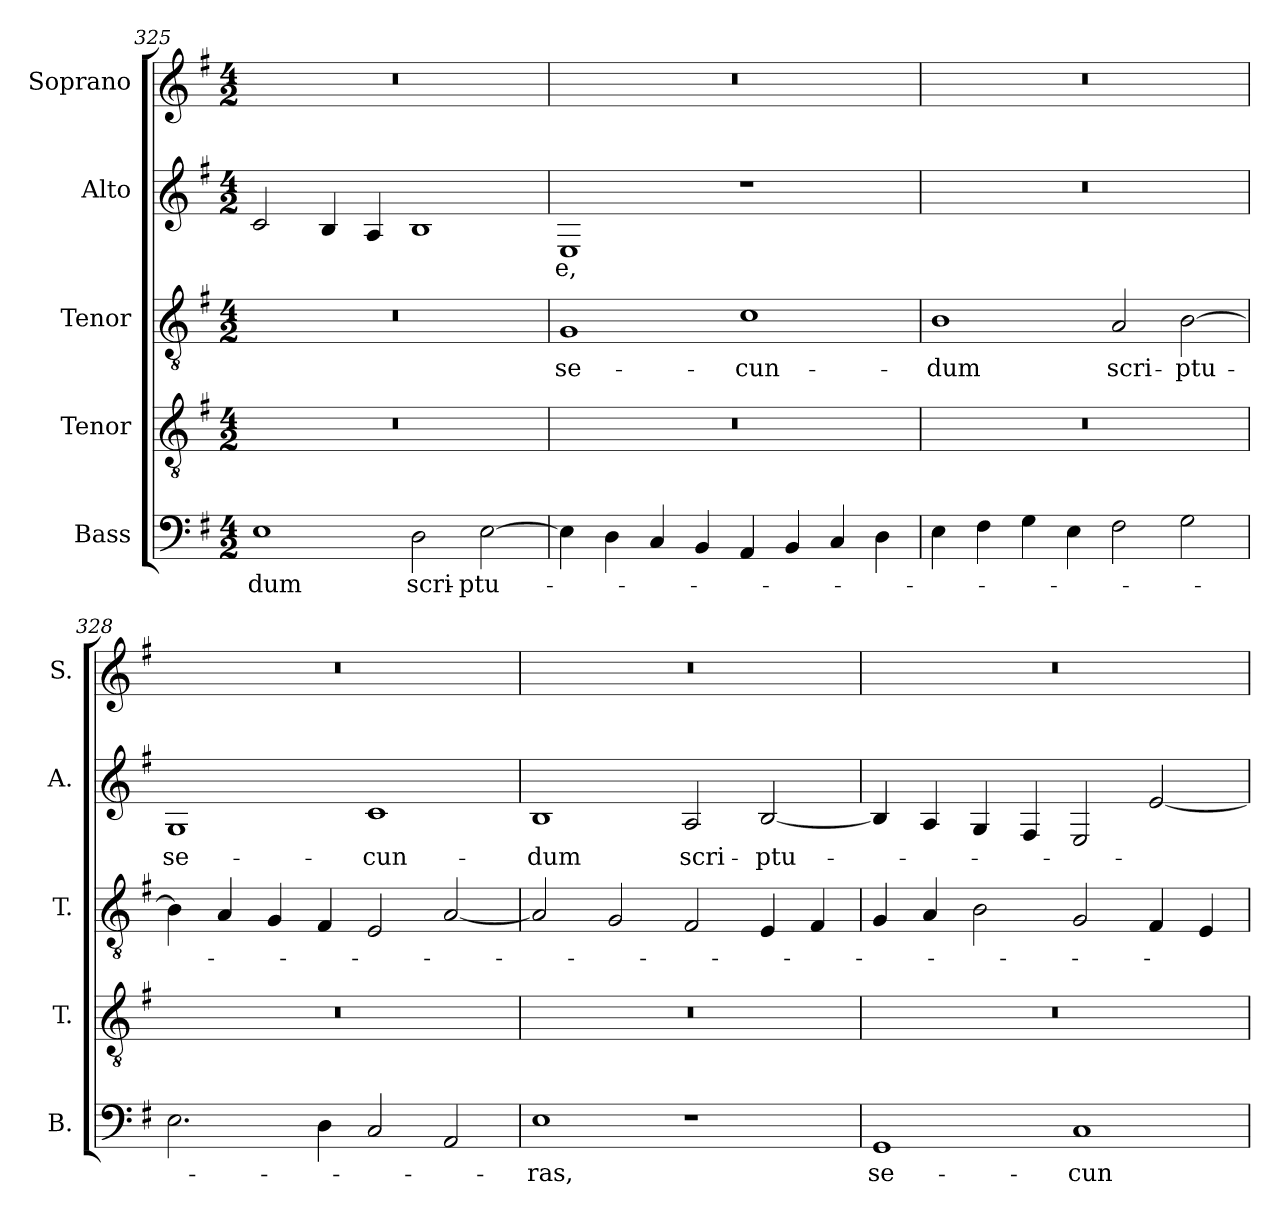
**kern	**text	**kern	**kern	**text	**kern	**text	**kern
*part5	*part5	*part4	*part3	*part3	*part2	*part2	*part1
*staff5	*staff5	*staff4	*staff3	*staff3	*staff2	*staff2	*staff1
*I"Bass	*	*I"Tenor	*I"Tenor	*	*I"Alto	*	*I"Soprano
*I'B.	*	*I'T.	*I'T.	*	*I'A.	*	*I'S.
*clefF4	*	*clefGv2	*clefGv2	*	*clefG2	*	*clefG2
*	*	*ITrd7c12	*ITrd7c12	*	*	*	*
*k[f#]	*	*k[f#]	*k[f#]	*	*k[f#]	*	*k[f#]
*G:	*	*G:	*G:	*	*G:	*	*G:
*M4/2	*	*M4/2	*M4/2	*	*M4/2	*	*M4/2
=325	=325	=325	=325	=325	=325	=325	=325
!	!LO:LY:b:color=#000000	!LO:N:vis=1	!LO:N:vis=1	!	!	!	!LO:N:vis=1
1Ei	-dum	0r	0r	.	2ci/	.	0r
.	.	.	.	.	4Bi/	.	.
.	.	.	.	.	4Ai/	.	.
!	!LO:LY:b:color=#000000	!	!	!	!	!	!
2Di\	scri-	.	.	.	1Bi	.	.
!	!LO:LY:b:color=#000000	!	!	!	!	!	!
[2Ei\	-ptu-	.	.	.	.	.	.
!!LO:LB:g=z
=326	=326	=326	=326	=326	=326	=326	=326
!	!	!LO:N:vis=1	!	!	!	!	!
!	!	!	!	!LO:LY:b:color=#000000	!	!	!
!	!	!	!	!	!	!LO:LY:b:color=#000000	!LO:N:vis=1
4Ei\]	.	0r	1GGi	se-	1Ei	-e,	0r
4Di\	.	.	.	.	.	.	.
4Ci/	.	.	.	.	.	.	.
4BBi/	.	.	.	.	.	.	.
!	!	!	!	!LO:LY:b:color=#000000	!	!	!
4AAi/	.	.	1Ci	-cun-	1r	.	.
4BBi/	.	.	.	.	.	.	.
4Ci/	.	.	.	.	.	.	.
4Di\	.	.	.	.	.	.	.
=327	=327	=327	=327	=327	=327	=327	=327
!	!	!LO:N:vis=1	!	!	!	!	!
!	!	!	!	!LO:LY:b:color=#000000	!LO:N:vis=1	!	!LO:N:vis=1
4Ei\	.	0r	1BBi	-dum	0r	.	0r
4F#i\	.	.	.	.	.	.	.
4Gi\	.	.	.	.	.	.	.
4Ei\	.	.	.	.	.	.	.
!	!	!	!	!LO:LY:b:color=#000000	!	!	!
2F#i\	.	.	2AAi/	scri-	.	.	.
!	!	!	!	!LO:LY:b:color=#000000	!	!	!
2Gi\	.	.	[2BBi\	-ptu-	.	.	.
=328	=328	=328	=328	=328	=328	=328	=328
!	!	!LO:N:vis=1	!	!	!	!	!
!	!	!	!	!	!	!LO:LY:b:color=#000000	!LO:N:vis=1
2.Ei\	.	0r	4BBi\]	.	1Gi	se-	0r
.	.	.	4AAi/	.	.	.	.
.	.	.	4GGi/	.	.	.	.
4Di\	.	.	4FF#i/	.	.	.	.
!	!	!	!	!	!	!LO:LY:b:color=#000000	!
2Ci/	.	.	2EEi/	.	1ci	-cun-	.
2AAi/	.	.	[2AAi/	.	.	.	.
=329	=329	=329	=329	=329	=329	=329	=329
!	!LO:LY:b:color=#000000	!LO:N:vis=1	!	!	!	!	!
!	!	!	!	!	!	!LO:LY:b:color=#000000	!LO:N:vis=1
1Ei	-ras,	0r	2AAi/]	.	1Bi	-dum	0r
.	.	.	2GGi/	.	.	.	.
!	!	!	!	!	!	!LO:LY:b:color=#000000	!
1r	.	.	2FF#i/	.	2Ai/	scri-	.
!	!	!	!	!	!	!LO:LY:b:color=#000000	!
.	.	.	4EEi/	.	[2Bi/	-ptu-	.
.	.	.	4FF#i/	.	.	.	.
=330	=330	=330	=330	=330	=330	=330	=330
!	!LO:LY:b:color=#000000	!LO:N:vis=1	!	!	!	!	!LO:N:vis=1
1GGi	se-	0r	4GGi/	.	4Bi/]	.	0r
.	.	.	4AAi/	.	4Ai/	.	.
.	.	.	2BBi\	.	4Gi/	.	.
.	.	.	.	.	4F#i/	.	.
!	!LO:LY:b:color=#000000	!	!	!	!	!	!
1Ci	-cun-	.	2GGi/	.	2Ei/	.	.
.	.	.	4FF#i/	.	[2ei/	.	.
.	.	.	4EEi/	.	.	.	.
=	=	=	=	=	=	=	=
*-	*-	*-	*-	*-	*-	*-	*-
